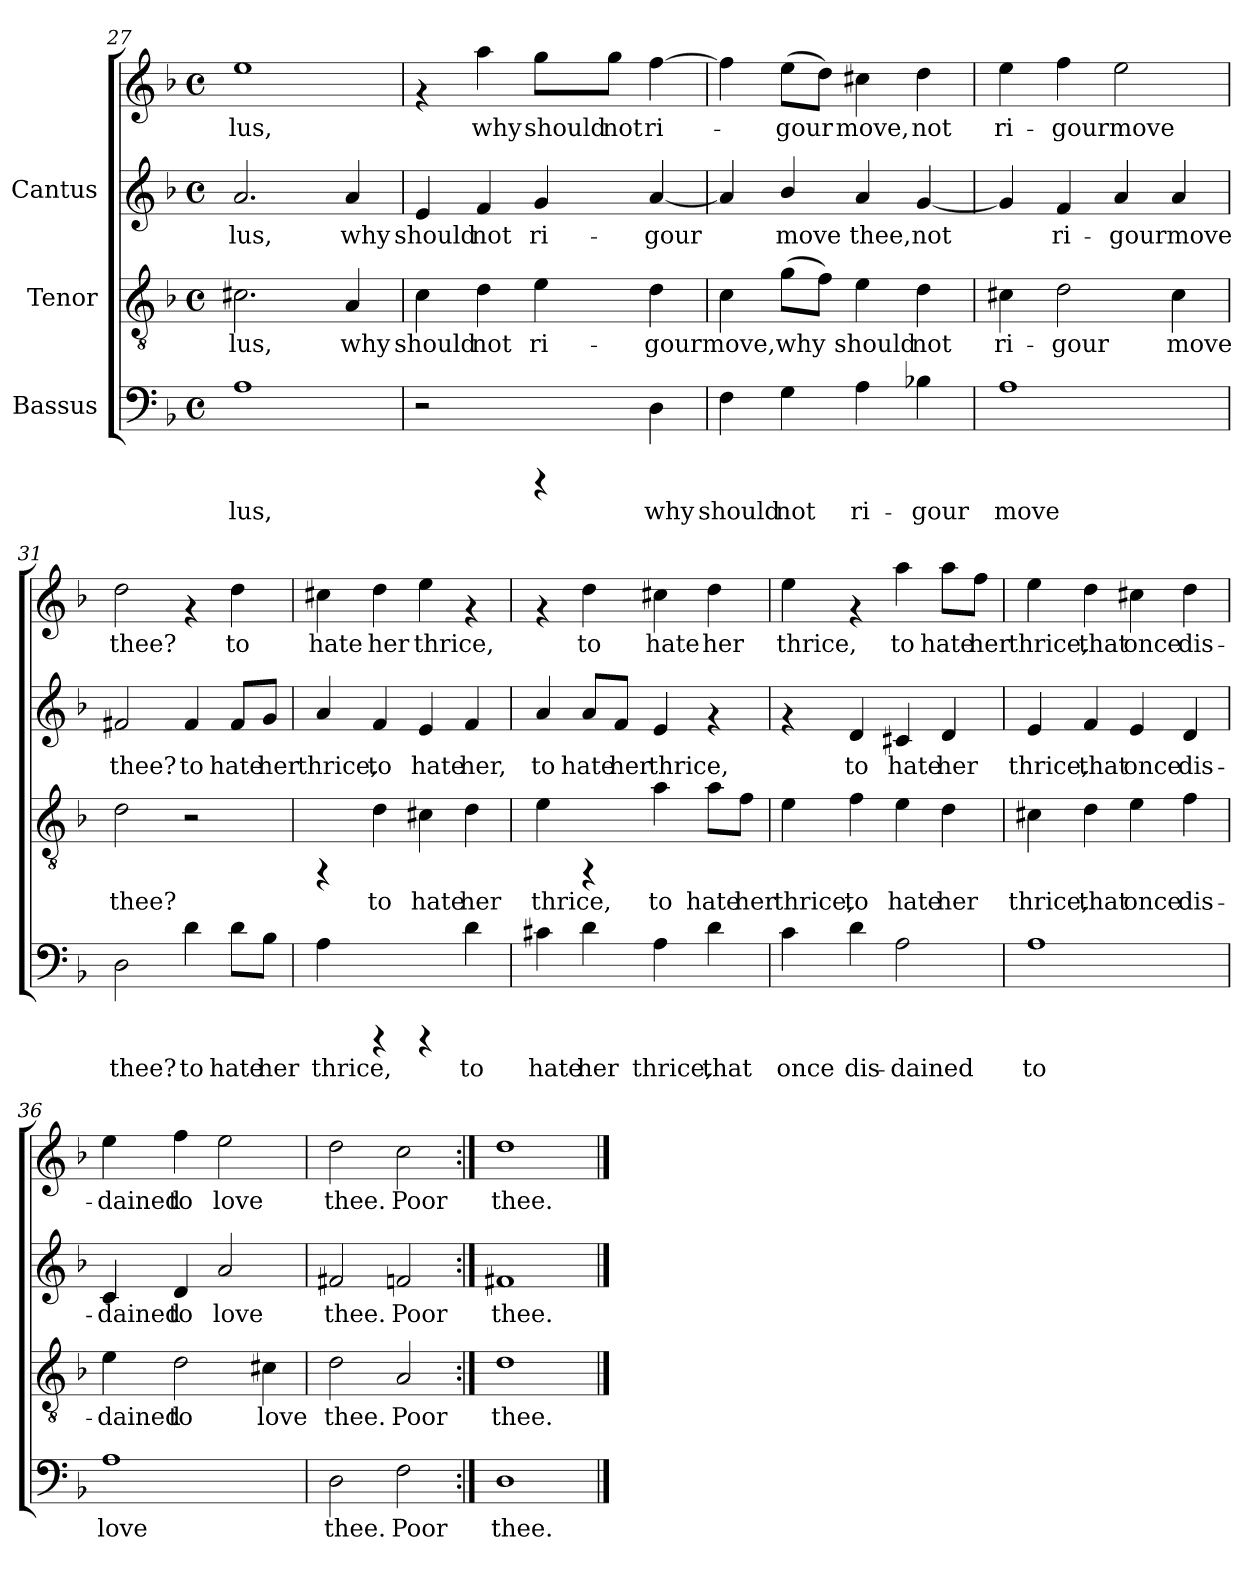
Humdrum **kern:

**kern	**text	**kern	**text	**kern	**text	**kern	**text
*part3	*part3	*part2	*part2	*part1	*part1	*part1	*part1
*staff4	*staff4	*staff3	*staff3	*staff2	*staff2	*staff1	*staff1
*I"Bassus	*	*I"Tenor	*	*I"Cantus	*	*	*
*clefF4	*	*clefGv2	*	*clefG2	*	*clefG2	*
*k[b-]	*	*k[b-]	*	*k[b-]	*	*k[b-]	*
*F:	*	*F:	*	*F:	*	*F:	*
*M4/4	*	*M4/4	*	*M4/4	*	*M4/4	*
*met(c)	*	*met(c)	*	*met(c)	*	*met(c)	*
=27	=27	=27	=27	=27	=27	=27	=27
!	!LO:LY:b:cj	!	!LO:LY:b:cj	!	!LO:LY:b:cj	!	!LO:LY:b:cj
1A	-lus,	2.c#X\	-lus,	2.a/	lus,	1ee	-lus,
!	!	!	!LO:LY:b:cj	!	!LO:LY:b:cj	!	!
.	.	4A/	why	4a/	why	.	.
=28	=28	=28	=28	=28	=28	=28	=28
!	!	!	!LO:LY:b:cj	!	!LO:LY:b:cj	!	!
2r	.	4c\	should	4e/	-should	4rf	.
!	!	!	!LO:LY:b:cj	!	!LO:LY:b:cj	!	!LO:LY:b:cj
.	.	4d\	not	4f/	not	4aa\	why
!	!	!	!LO:LY:b:cj	!	!LO:LY:b:cj	!	!LO:LY:b:cj
4rCCC	.	4e\	ri-	4g/	ri-	8gg\L	should
!	!	!	!	!	!	!	!LO:LY:b:cj
.	.	.	.	.	.	8gg\J	not
!	!LO:LY:b:cj	!	!LO:LY:b:cj	!	!LO:LY:b:cj	!	!LO:LY:b:cj
4D\	why	4d\	-gour	[<4a/	-gour	[>4ff\	ri-
!!LO:PB:g=z
=29	=29	=29	=29	=29	=29	=29	=29
!	!LO:LY:b:cj	!	!LO:LY:b:cj	!	!LO:LY:b:cj	!	!LO:LY:b:cj
4F\	should	4c\	move,	4a/]	.	4ff\]	.
!	!LO:LY:b:cj	!	!LO:LY:b:cj	!	!LO:LY:b:cj	!	!LO:LY:b:cj
4G\	not	(>8g\L	why	4b-/	move	(>8ee\L	gour
!	!	!	!LO:LY:b:cj	!	!	!	!LO:LY:b:cj
.	.	8f\J)	.	.	.	8dd\J)	.
!	!LO:LY:b:cj	!	!LO:LY:b:cj	!	!LO:LY:b:cj	!	!LO:LY:b:cj
4A\	ri-	4e\	should	4a/	thee,	4cc#X\	move,
!	!LO:LY:b:cj	!	!LO:LY:b:cj	!	!LO:LY:b:cj	!	!LO:LY:b:cj
4B-X\	-gour	4d\	not	[<4g/	not	4dd\	not
=30	=30	=30	=30	=30	=30	=30	=30
!	!LO:LY:b:cj	!	!LO:LY:b:cj	!	!LO:LY:b:cj	!	!LO:LY:b:cj
1A	move	4c#X\	ri-	4g/]	.	4ee\	ri-
!	!	!	!LO:LY:b:cj	!	!LO:LY:b:cj	!	!LO:LY:b:cj
.	.	2d\	-gour	4f/	ri-	4ff\	-gour
!	!	!	!	!	!LO:LY:b:cj	!	!LO:LY:b:cj
.	.	.	.	4a/	-gour	2ee\	move
!	!	!	!LO:LY:b:cj	!	!LO:LY:b:cj	!	!
.	.	4c#\	move	4a/	move	.	.
=31	=31	=31	=31	=31	=31	=31	=31
!	!LO:LY:b:cj	!	!LO:LY:b:cj	!	!LO:LY:b:cj	!	!LO:LY:b:cj
2D\	thee?	2d\	thee?	2f#X/	thee?	2dd\	thee?
!	!LO:LY:b:cj	!	!	!	!LO:LY:b:cj	!	!
4d\	to	2r	.	4f#/	to	4rf	.
!	!LO:LY:b:cj	!	!	!	!LO:LY:b:cj	!	!LO:LY:b:cj
8d\L	hate	.	.	8f#/L	hate	4dd\	to
!	!LO:LY:b:cj	!	!	!	!LO:LY:b:cj	!	!
8B-\J	her	.	.	8g/J	her	.	.
=32	=32	=32	=32	=32	=32	=32	=32
!	!LO:LY:b:cj	!	!	!	!LO:LY:b:cj	!	!LO:LY:b:cj
4A\	thrice,	4rFF	.	4a/	thrice,	4cc#X\	hate
!	!	!	!LO:LY:b:cj	!	!LO:LY:b:cj	!	!LO:LY:b:cj
4rCCC	.	4d\	to	4f/	to	4dd\	her
!	!	!	!LO:LY:b:cj	!	!LO:LY:b:cj	!	!LO:LY:b:cj
4rCCC	.	4c#X\	hate	4e/	hate	4ee\	thrice,
!	!LO:LY:b:cj	!	!LO:LY:b:cj	!	!LO:LY:b:cj	!	!
4d\	to	4d\	her	4f/	her,	4rf	.
!!LO:LB:g=z
=33	=33	=33	=33	=33	=33	=33	=33
!	!LO:LY:b:cj	!	!LO:LY:b:cj	!	!LO:LY:b:cj	!	!
4c#X\	hate	4e\	thrice,	4a/	to	4rf	.
!	!LO:LY:b:cj	!	!	!	!LO:LY:b:cj	!	!LO:LY:b:cj
4d\	her	4rFF	.	8a/L	hate	4dd\	to
!	!	!	!	!	!LO:LY:b:cj	!	!
.	.	.	.	8f/J	her	.	.
!	!LO:LY:b:cj	!	!LO:LY:b:cj	!	!LO:LY:b:cj	!	!LO:LY:b:cj
4A\	thrice,	4a\	to	4e/	thrice,	4cc#X\	hate
!	!LO:LY:b:cj	!	!LO:LY:b:cj	!	!	!	!LO:LY:b:cj
4d\	that	8a\L	hate	4rf	.	4dd\	her
!	!	!	!LO:LY:b:cj	!	!	!	!
.	.	8f\J	her	.	.	.	.
=34	=34	=34	=34	=34	=34	=34	=34
!	!LO:LY:b:cj	!	!LO:LY:b:cj	!	!	!	!LO:LY:b:cj
4c\	once	4e\	thrice,	4rf	.	4ee\	thrice,
!	!LO:LY:b:cj	!	!LO:LY:b:cj	!	!LO:LY:b:cj	!	!
4d\	dis-	4f\	to	4d/	to	4rf	.
!	!LO:LY:b:cj	!	!LO:LY:b:cj	!	!LO:LY:b:cj	!	!LO:LY:b:cj
2A\	-dained	4e\	hate	4c#X/	hate	4aa\	to
!	!	!	!LO:LY:b:cj	!	!LO:LY:b:cj	!	!LO:LY:b:cj
.	.	4d\	her	4d/	her	8aa\L	hate
!	!	!	!	!	!	!	!LO:LY:b:cj
.	.	.	.	.	.	8ff\J	her
=35	=35	=35	=35	=35	=35	=35	=35
!	!LO:LY:b:cj	!	!LO:LY:b:cj	!	!LO:LY:b:cj	!	!LO:LY:b:cj
1A	to	4c#X\	thrice,	4e/	-thrice,	4ee\	thrice,
!	!	!	!LO:LY:b:cj	!	!LO:LY:b:cj	!	!LO:LY:b:cj
.	.	4d\	that	4f/	that	4dd\	that
!	!	!	!LO:LY:b:cj	!	!LO:LY:b:cj	!	!LO:LY:b:cj
.	.	4e\	once	4e/	once	4cc#X\	once
!	!	!	!LO:LY:b:cj	!	!LO:LY:b:cj	!	!LO:LY:b:cj
.	.	4f\	dis-	4d/	dis-	4dd\	dis-
=36	=36	=36	=36	=36	=36	=36	=36
!	!LO:LY:b:cj	!	!LO:LY:b:cj	!	!LO:LY:b:cj	!	!LO:LY:b:cj
1A	love	4e\	-dained	4c/	dained	4ee\	-dained
!	!	!	!LO:LY:b:cj	!	!LO:LY:b:cj	!	!LO:LY:b:cj
.	.	2d\	to	4d/	to	4ff\	to
!	!	!	!	!	!LO:LY:b:cj	!	!LO:LY:b:cj
.	.	.	.	2a/	love	2ee\	love
!	!	!	!LO:LY:b:cj	!	!	!	!
.	.	4c#X\	love	.	.	.	.
!!LO:LB:g=z
=37	=37	=37	=37	=37	=37	=37	=37
!	!LO:LY:b:cj	!	!LO:LY:b:cj	!	!LO:LY:b:cj	!	!LO:LY:b:cj
2D\	thee.	2d\	thee.	2f#X/	thee.	2dd\	thee.
!	!LO:LY:b:cj	!	!LO:LY:b:cj	!	!LO:LY:b:cj	!	!LO:LY:b:cj
2F\	Poor	2A/	Poor	2fn/	Poor	2cc\	Poor
=38:|!	=38:|!	=38:|!	=38:|!	=38:|!	=38:|!	=38:|!	=38:|!
!	!LO:LY:b:cj	!	!LO:LY:b:cj	!	!LO:LY:b:cj	!	!LO:LY:b:cj
1D	thee.	1d	thee.	1f#X	thee.	1dd	thee.
==	==	==	==	==	==	==	==
*-	*-	*-	*-	*-	*-	*-	*-
